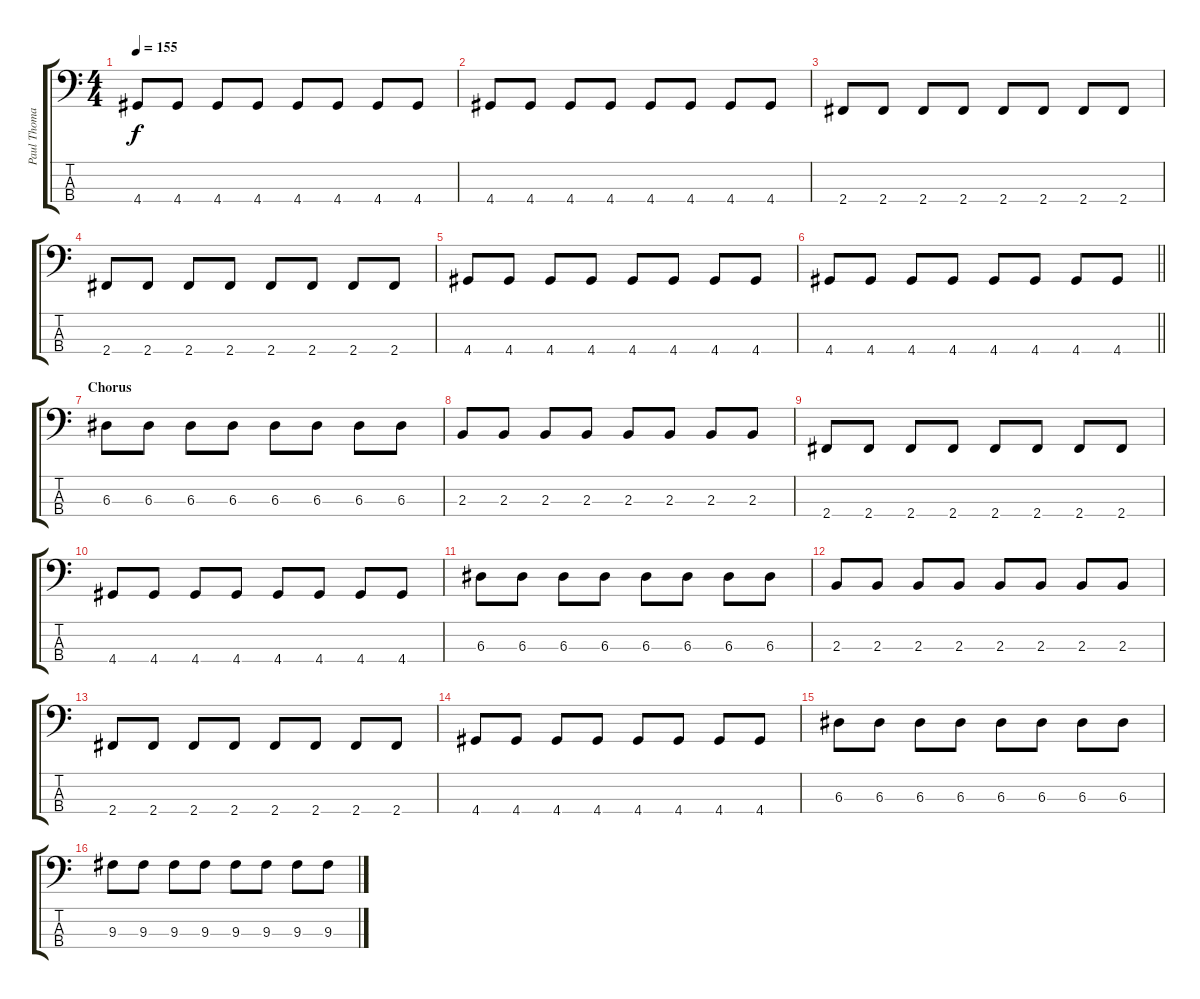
\track ("Paul Thomas [Bass Guitar]" "Paul Thoma") {instrument electricbassfinger}
\staff {score tabs}
\tuning (G2 D2 A1 E1) {hide}
\ts (4 4)
\tempo 155
\clef f4
\ks c
4.4.8{dy f} 4.4.8 4.4.8 4.4.8 4.4.8 4.4.8 4.4.8 4.4.8 |
4.4.8 4.4.8 4.4.8 4.4.8 4.4.8 4.4.8 4.4.8 4.4.8 |
2.4.8 2.4.8 2.4.8 2.4.8 2.4.8 2.4.8 2.4.8 2.4.8 |
2.4.8 2.4.8 2.4.8 2.4.8 2.4.8 2.4.8 2.4.8 2.4.8 |
4.4.8 4.4.8 4.4.8 4.4.8 4.4.8 4.4.8 4.4.8 4.4.8 |
\barLineRight lightlight
4.4.8 4.4.8 4.4.8 4.4.8 4.4.8 4.4.8 4.4.8 4.4.8 |
\section ("" "Chorus")
6.3.8 6.3.8 6.3.8 6.3.8 6.3.8 6.3.8 6.3.8 6.3.8 |
2.3.8 2.3.8 2.3.8 2.3.8 2.3.8 2.3.8 2.3.8 2.3.8 |
2.4.8 2.4.8 2.4.8 2.4.8 2.4.8 2.4.8 2.4.8 2.4.8 |
4.4.8 4.4.8 4.4.8 4.4.8 4.4.8 4.4.8 4.4.8 4.4.8 |
6.3.8 6.3.8 6.3.8 6.3.8 6.3.8 6.3.8 6.3.8 6.3.8 |
2.3.8 2.3.8 2.3.8 2.3.8 2.3.8 2.3.8 2.3.8 2.3.8 |
2.4.8 2.4.8 2.4.8 2.4.8 2.4.8 2.4.8 2.4.8 2.4.8 |
4.4.8 4.4.8 4.4.8 4.4.8 4.4.8 4.4.8 4.4.8 4.4.8 |
6.3.8 6.3.8 6.3.8 6.3.8 6.3.8 6.3.8 6.3.8 6.3.8 |
9.3.8 9.3.8 9.3.8 9.3.8 9.3.8 9.3.8 9.3.8 9.3.8
